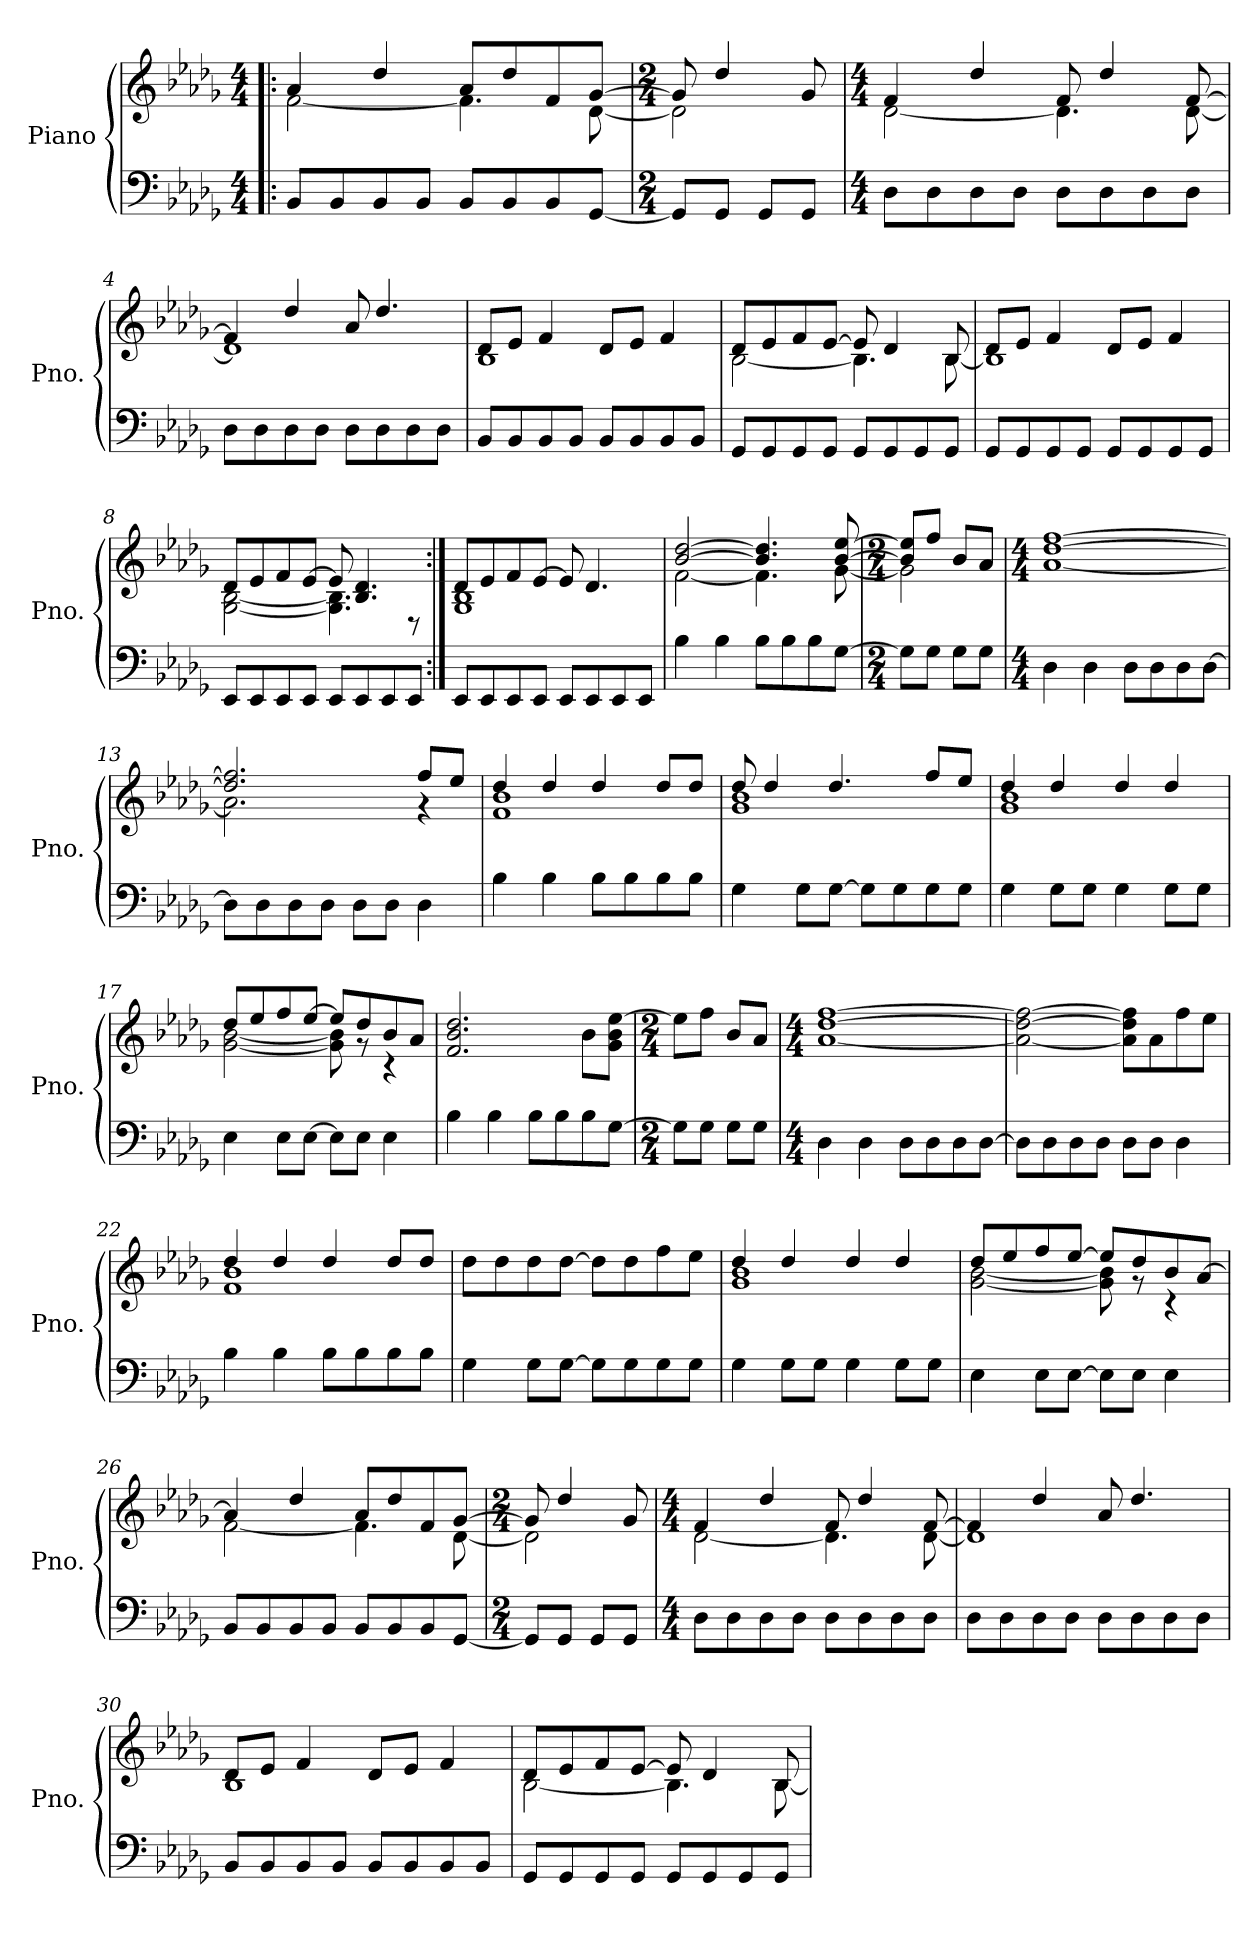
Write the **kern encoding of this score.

**kern	**kern
*part1	*part1
*staff2	*staff1
*I"Piano	*
*I'Pno.	*
*clefF4	*clefG2
*k[b-e-a-d-g-]	*k[b-e-a-d-g-]
*M4/4	*M4/4
*MM138	*MM138
=1!|:	=1!|:
*	*^
8BB-/L	4a-/	[2f\
8BB-/	.	.
8BB-/	4dd-/	.
8BB-/J	.	.
8BB-/L	8a-/L	4.f\]
8BB-/	8dd-/	.
8BB-/	8f/	.
[8GG-/J	[8g-/J	[8d-\
=2	=2	=2
*M2/4	*M2/4	*
8GG-/L]	8g-/]	2d-\]
8GG-/J	4dd-/	.
8GG-/L	.	.
8GG-/J	8g-/	.
=3	=3	=3
*M4/4	*M4/4	*
8D-\L	4f/	[2d-\
8D-\	.	.
8D-\	4dd-/	.
8D-\J	.	.
8D-\L	8f/	4.d-\]
8D-\	4dd-/	.
8D-\	.	.
8D-\J	[8f/	[8d-\
=4	=4	=4
8D-\L	4f/]	1d-]
8D-\	.	.
8D-\	4dd-/	.
8D-\J	.	.
8D-\L	8a-/	.
8D-\	4.dd-/	.
8D-\	.	.
8D-\J	.	.
=5	=5	=5
8BB-/L	8d-/L	1B-
8BB-/	8e-/J	.
8BB-/	4f/	.
8BB-/J	.	.
8BB-/L	8d-/L	.
8BB-/	8e-/J	.
8BB-/	4f/	.
8BB-/J	.	.
!!LO:LB:g=z	!!
=6	=6	=6
8GG-/L	8d-/L	[2B-\
8GG-/	8e-/	.
8GG-/	8f/	.
8GG-/J	[8e-/J	.
8GG-/L	8e-/]	4.B-\]
8GG-/	4d-/	.
8GG-/	.	.
8GG-/J	8B-/	[8B-\
=7	=7	=7
8GG-/L	8d-/L	1B-]
8GG-/	8e-/J	.
8GG-/	4f/	.
8GG-/J	.	.
8GG-/L	8d-/L	.
8GG-/	8e-/J	.
8GG-/	4f/	.
8GG-/J	.	.
=8	=8	=8
8EE-/L	8d-/L	[2G-\ [2B-\
8EE-/	8e-/	.
8EE-/	8f/	.
8EE-/J	[8e-/J	.
8EE-/L	8e-/]	4.G-\] 4.B-\]
8EE-/	4.B-/ 4.d-/	.
8EE-/	.	.
8EE-/J	.	8r
=9:|!	=9:|!	=9:|!
8EE-/L	8d-/L	1G- 1B-
8EE-/	8e-/	.
8EE-/	8f/	.
8EE-/J	[8e-/J	.
8EE-/L	8e-/]	.
8EE-/	4.d-/	.
8EE-/	.	.
8EE-/J	.	.
!!LO:LB:g=z	!!
=10	=10	=10
4B-\	[2b-/ [2dd-/	[2f\
4B-\	.	.
8B-\L	4.b-/] 4.dd-/]	4.f\]
8B-\	.	.
8B-\	.	.
[8G-\J	[8b-/ [8ee-/	[8g-\
=11	=11	=11
*M2/4	*M2/4	*
8G-\L]	8b-/] 8ee-/]L	2g-\]
8G-\J	8ff/J	.
8G-\L	8b-/L	.
8G-\J	8a-/J	.
=12	=12	=12
*M4/4	*M4/4	*
4D-\	[1dd- [1ff	[1a-
4D-\	.	.
8D-\L	.	.
8D-\	.	.
8D-\	.	.
[8D-\J	.	.
=13	=13	=13
8D-\L]	2.dd-/] 2.ff/]	2.a-\]
8D-\	.	.
8D-\	.	.
8D-\J	.	.
8D-\L	.	.
8D-\J	.	.
4D-\	8ff/L	4r
.	8ee-/J	.
=14	=14	=14
4B-\	4dd-/	1f 1b-
4B-\	4dd-/	.
8B-\L	4dd-/	.
8B-\	.	.
8B-\	8dd-/L	.
8B-\J	8dd-/J	.
=15	=15	=15
4G-\	8dd-/	1g- 1b-
.	4dd-/	.
8G-\L	.	.
[8G-\J	4.dd-/	.
8G-\L]	.	.
8G-\	.	.
8G-\	8ff/L	.
8G-\J	8ee-/J	.
!!LO:LB:g=z	!!
=16	=16	=16
4G-\	4dd-/	1g- 1b-
8G-\L	4dd-/	.
8G-\J	.	.
4G-\	4dd-/	.
8G-\L	4dd-/	.
8G-\J	.	.
=17	=17	=17
4E-\	8dd-/L	[2g-\ [2b-\
.	8ee-/	.
8E-\L	8ff/	.
[8E-\J	[8ee-/J	.
8E-\L]	8ee-/L]	8g-\] 8b-\]
8E-\J	8dd-/	8r
4E-\	8b-/	4r
.	8a-/J	.
*	*v	*v
=18	=18
4B-\	2.f/ 2.b-/ 2.dd-/
4B-\	.
8B-\L	.
8B-\	.
8B-\	8b-\L
[8G-\J	8g-\ 8b-\ [8ee-\J
=19	=19
*M2/4	*M2/4
8G-\L]	8ee-\L]
8G-\J	8ff\J
8G-\L	8b-/L
8G-\J	8a-/J
=20	=20
*M4/4	*M4/4
4D-\	[1a- [1dd- [1ff
4D-\	.
8D-\L	.
8D-\	.
8D-\	.
[8D-\J	.
=21	=21
8D-\L]	2a-\_ 2dd-\_ 2ff\_
8D-\	.
8D-\	.
8D-\J	.
8D-\L	8a-\] 8dd-\] 8ff\]L
8D-\J	8a-\
4D-\	8ff\
.	8ee-\J
!!LO:LB:g=z
=22	=22
*	*^
4B-\	4dd-/	1f 1b-
4B-\	4dd-/	.
8B-\L	4dd-/	.
8B-\	.	.
8B-\	8dd-/L	.
8B-\J	8dd-/J	.
*	*v	*v
=23	=23
4G-\	8dd-\L
.	8dd-\
8G-\L	8dd-\
[8G-\J	[8dd-\J
8G-\L]	8dd-\L]
8G-\	8dd-\
8G-\	8ff\
8G-\J	8ee-\J
=24	=24
*	*^
4G-\	4dd-/	1g- 1b-
8G-\L	4dd-/	.
8G-\J	.	.
4G-\	4dd-/	.
8G-\L	4dd-/	.
8G-\J	.	.
=25	=25	=25
4E-\	8dd-/L	[2g-\ [2b-\
.	8ee-/	.
8E-\L	8ff/	.
[8E-\J	[8ee-/J	.
8E-\L]	8ee-/L]	8g-\] 8b-\]
8E-\J	8dd-/	8r
4E-\	8b-/	4r
.	[8a-/J	.
=26	=26	=26
8BB-/L	4a-/]	[2f\
8BB-/	.	.
8BB-/	4dd-/	.
8BB-/J	.	.
8BB-/L	8a-/L	4.f\]
8BB-/	8dd-/	.
8BB-/	8f/	.
[8GG-/J	[8g-/J	[8d-\
!!LO:PB:g=z	!!
=27	=27	=27
*M2/4	*M2/4	*
8GG-/L]	8g-/]	2d-\]
8GG-/J	4dd-/	.
8GG-/L	.	.
8GG-/J	8g-/	.
=28	=28	=28
*M4/4	*M4/4	*
8D-\L	4f/	[2d-\
8D-\	.	.
8D-\	4dd-/	.
8D-\J	.	.
8D-\L	8f/	4.d-\]
8D-\	4dd-/	.
8D-\	.	.
8D-\J	[8f/	[8d-\
=29	=29	=29
8D-\L	4f/]	1d-]
8D-\	.	.
8D-\	4dd-/	.
8D-\J	.	.
8D-\L	8a-/	.
8D-\	4.dd-/	.
8D-\	.	.
8D-\J	.	.
=30	=30	=30
8BB-/L	8d-/L	1B-
8BB-/	8e-/J	.
8BB-/	4f/	.
8BB-/J	.	.
8BB-/L	8d-/L	.
8BB-/	8e-/J	.
8BB-/	4f/	.
8BB-/J	.	.
=31	=31	=31
8GG-/L	8d-/L	[2B-\
8GG-/	8e-/	.
8GG-/	8f/	.
8GG-/J	[8e-/J	.
8GG-/L	8e-/]	4.B-\]
8GG-/	4d-/	.
8GG-/	.	.
8GG-/J	8B-/	[8B-\
*	*v	*v
=	=
*-	*-
